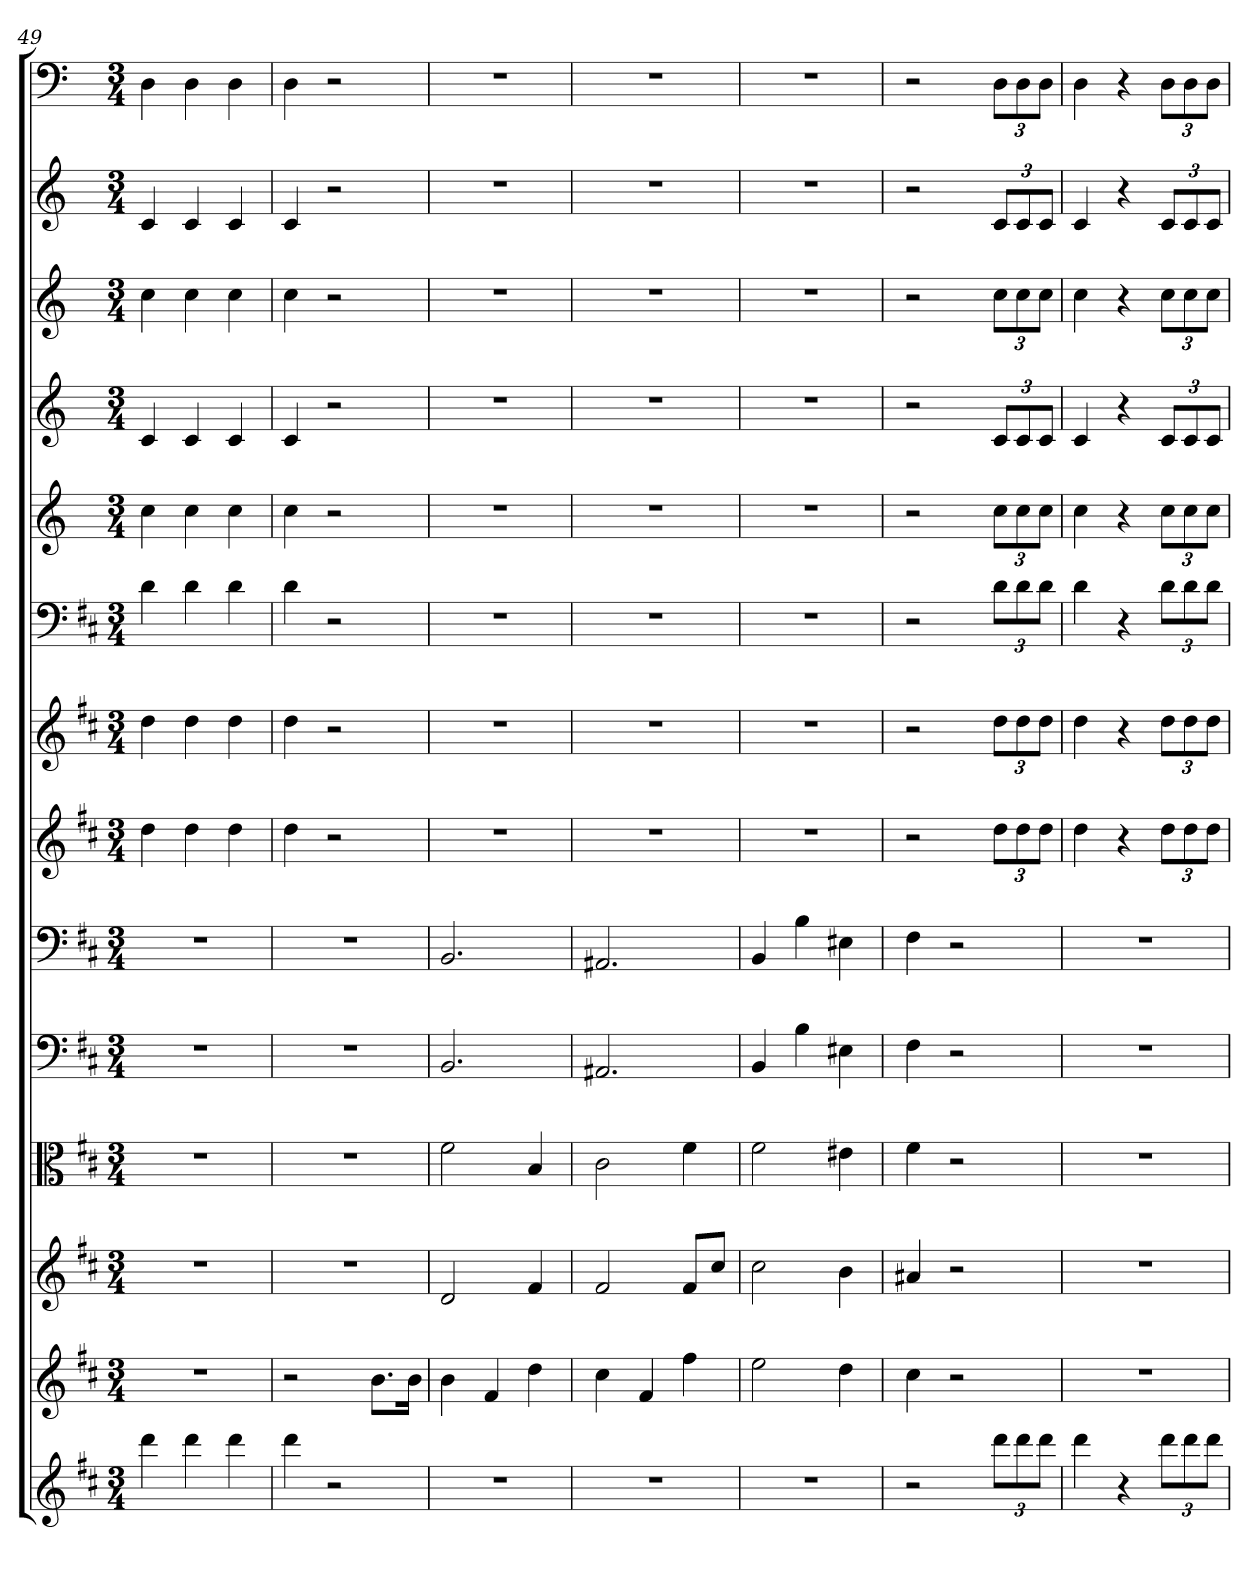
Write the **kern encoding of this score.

**kern	**kern	**kern	**kern	**kern	**kern	**kern	**kern	**kern	**kern	**kern	**kern	**kern	**kern
*part14	*part13	*part12	*part11	*part10	*part9	*part8	*part7	*part6	*part5	*part4	*part3	*part2	*part1
*staff14	*staff13	*staff12	*staff11	*staff10	*staff9	*staff8	*staff7	*staff6	*staff5	*staff4	*staff3	*staff2	*staff1
*	*	*	*clefC3	*clefF4	*clefF4	*	*	*clefF4	*	*	*	*	*clefF4
*k[f#c#]	*k[f#c#]	*k[f#c#]	*k[f#c#]	*k[f#c#]	*k[f#c#]	*k[f#c#]	*k[f#c#]	*k[f#c#]	*k[]	*k[]	*k[]	*k[]	*k[]
*M3/4	*M3/4	*M3/4	*M3/4	*M3/4	*M3/4	*M3/4	*M3/4	*M3/4	*M3/4	*M3/4	*M3/4	*M3/4	*M3/4
=49	=49	=49	=49	=49	=49	=49	=49	=49	=49	=49	=49	=49	=49
4ddd	2.r	2.r	2.r	2.r	2.r	4dd	4dd	4d	4cc	4c	4cc	4c	4D
4ddd	.	.	.	.	.	4dd	4dd	4d	4cc	4c	4cc	4c	4D
4ddd	.	.	.	.	.	4dd	4dd	4d	4cc	4c	4cc	4c	4D
=50	=50	=50	=50	=50	=50	=50	=50	=50	=50	=50	=50	=50	=50
4ddd	2r	2.r	2.r	2.r	2.r	4dd	4dd	4d	4cc	4c	4cc	4c	4D
2r	.	.	.	.	.	2r	2r	2r	2r	2r	2r	2r	2r
.	8.bL	.	.	.	.	.	.	.	.	.	.	.	.
.	16bJk	.	.	.	.	.	.	.	.	.	.	.	.
=51	=51	=51	=51	=51	=51	=51	=51	=51	=51	=51	=51	=51	=51
2.r	4b	2d	2f#	2.BB	2.BB	2.r	2.r	2.r	2.r	2.r	2.r	2.r	2.r
.	4f#	.	.	.	.	.	.	.	.	.	.	.	.
.	4dd	4f#	4B	.	.	.	.	.	.	.	.	.	.
=52	=52	=52	=52	=52	=52	=52	=52	=52	=52	=52	=52	=52	=52
2.r	4cc#	2f#	2c#	2.AA#X	2.AA#X	2.r	2.r	2.r	2.r	2.r	2.r	2.r	2.r
.	4f#	.	.	.	.	.	.	.	.	.	.	.	.
.	4ff#	8f#L	4f#	.	.	.	.	.	.	.	.	.	.
.	.	8cc#J	.	.	.	.	.	.	.	.	.	.	.
=53	=53	=53	=53	=53	=53	=53	=53	=53	=53	=53	=53	=53	=53
2.r	2ee	2cc#	2f#	4BB	4BB	2.r	2.r	2.r	2.r	2.r	2.r	2.r	2.r
.	.	.	.	4B	4B	.	.	.	.	.	.	.	.
.	4dd	4b	4e#X	4E#X	4E#X	.	.	.	.	.	.	.	.
=54	=54	=54	=54	=54	=54	=54	=54	=54	=54	=54	=54	=54	=54
2r	4cc#	4a#X	4f#	4F#	4F#	2r	2r	2r	2r	2r	2r	2r	2r
.	2r	2r	2r	2r	2r	.	.	.	.	.	.	.	.
12dddL	.	.	.	.	.	12ddL	12ddL	12d\L	12ccL	12cL	12ccL	12cL	12D\L
12ddd	.	.	.	.	.	12dd	12dd	12d\	12cc	12c	12cc	12c	12D\
12dddJ	.	.	.	.	.	12ddJ	12ddJ	12d\J	12ccJ	12cJ	12ccJ	12cJ	12D\J
=55	=55	=55	=55	=55	=55	=55	=55	=55	=55	=55	=55	=55	=55
4ddd	2.r	2.r	2.r	2.r	2.r	4dd	4dd	4d	4cc	4c	4cc	4c	4D
4r	.	.	.	.	.	4r	4r	4r	4r	4r	4r	4r	4r
12dddL	.	.	.	.	.	12ddL	12ddL	12d\L	12ccL	12cL	12ccL	12cL	12D\L
12ddd	.	.	.	.	.	12dd	12dd	12d\	12cc	12c	12cc	12c	12D\
12dddJ	.	.	.	.	.	12ddJ	12ddJ	12d\J	12ccJ	12cJ	12ccJ	12cJ	12D\J
=	=	=	=	=	=	=	=	=	=	=	=	=	=
*-	*-	*-	*-	*-	*-	*-	*-	*-	*-	*-	*-	*-	*-
